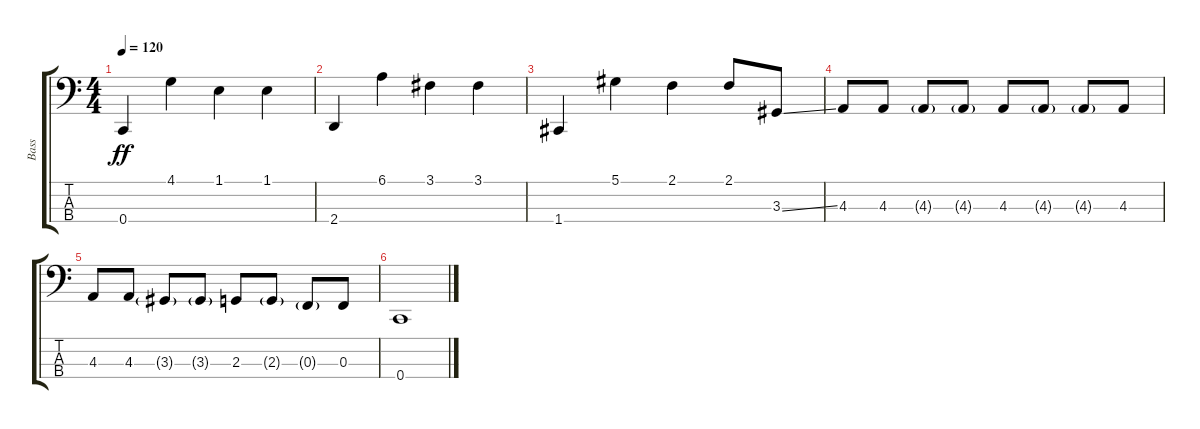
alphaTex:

\track ("Bass" "Bass") {instrument electricbassfinger}
\staff {score tabs}
\tuning (Eb2 Bb1 F1 C1) {hide}
\ts (4 4)
\tempo 120
\clef f4
\ks c
0.4.4{dy ff} 4.1.4 1.1.4 1.1.4 |
2.4.4 6.1.4 3.1.4 3.1.4 |
1.4.4 5.1.4 2.1.4 2.1.8 3.3{ss}.8 |
4.3.8 4.3.8 4.3{g}.8 4.3{g}.8 4.3.8 4.3{g}.8 4.3{g}.8 4.3.8 |
4.3.8 4.3.8 3.3{g}.8 3.3{g}.8 2.3.8 2.3{g}.8 0.3{g}.8 0.3.8 |
0.4.1
